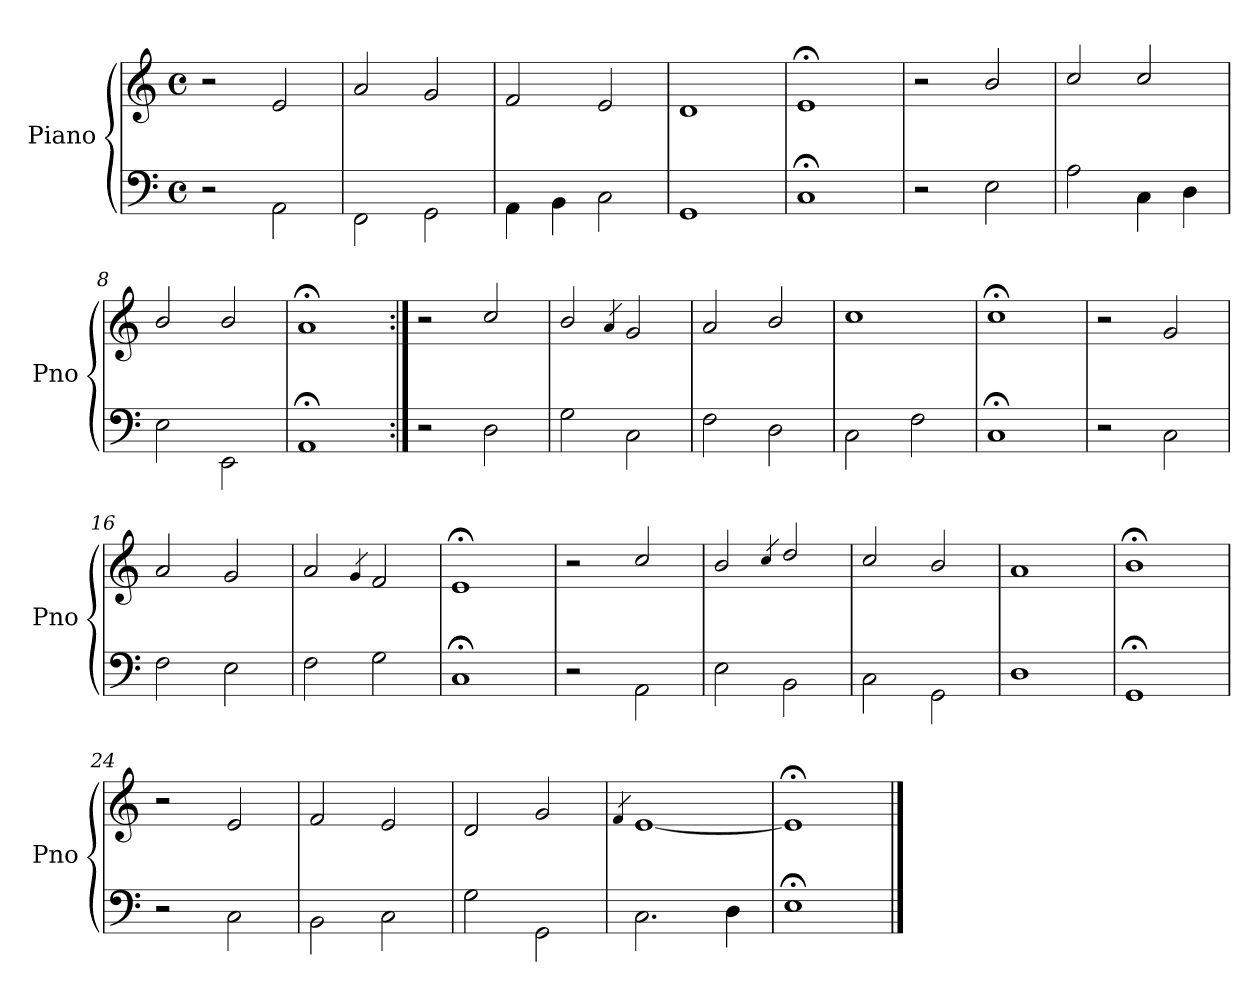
**kern	**kern
*part1	*part1
*staff2	*staff1
*I"Piano	*
*I'Pno	*
*clefF4	*clefG2
*k[]	*k[]
*M4/4	*M4/4
*met(c)	*met(c)
=1	=1
2r	2r
2AA\	2e/
=2	=2
2FF\	2a/
2GG\	2g/
=3	=3
4AA\	2f/
4BB\	.
2C\	2e/
=4	=4
1GG\	1d/
=5	=5
1C;\	1e;</
=6	=6
2r	2r
2E\	2b/
=7	=7
2A\	2cc/
4C\	2cc/
4D\	.
=8	=8
2E\	2b/
2EE\	2b/
=9	=9
1AA;\	1a;</
!!LO:LB:g=z
=10:|!	=10:|!
2r	2r
2D\	2cc/
=11	=11
2G\	2b/
.	4qa/
2C\	2g/
=12	=12
2F\	2a/
2D\	2b/
=13	=13
2C\	1cc/
2F\	.
=14	=14
1C;\	1cc;</
=15	=15
2r	2r
2C\	2g/
=16	=16
2F\	2a/
2E\	2g/
=17	=17
2F\	2a/
.	4qg/
2G\	2f/
=18	=18
1C;\	1e;</
!!LO:LB:g=z
=19	=19
2r	2r
2AA\	2cc/
=20	=20
2E\	2b/
.	4qcc/
2BB\	2dd/
=21	=21
2C\	2cc/
2GG\	2b/
=22	=22
1D\	1a/
=23	=23
1GG;\	1b;</
=24	=24
2r	2r
2C\	2e/
=25	=25
2BB\	2f/
2C\	2e/
=26	=26
2G\	2d/
2GG\	2g/
=27	=27
.	4qf/
2.C\	[>1e/
4D\	.
=28	=28
1E;\	1e;</]
==	==
*-	*-
